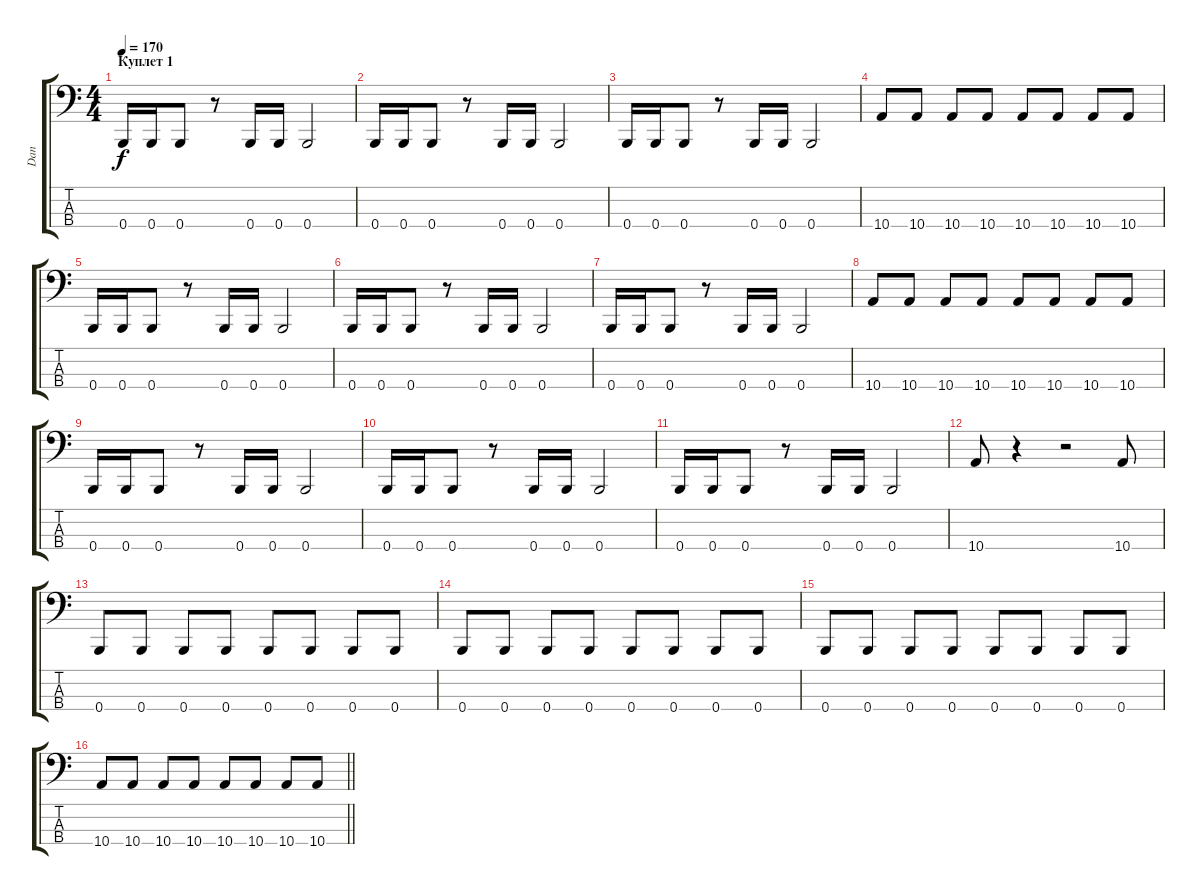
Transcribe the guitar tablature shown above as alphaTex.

\track ("Dan" "Dan") {instrument electricbasspick}
\staff {score tabs}
\tuning (E2 B1 Gb1 B0) {hide}
\ts (4 4)
\section ("" "Куплет 1")
\tempo 170
\clef f4
\ks c
0.4.16{dy f} 0.4.16 0.4.8 r.8 0.4.16 0.4.16 0.4.2 |
0.4.16 0.4.16 0.4.8 r.8 0.4.16 0.4.16 0.4.2 |
0.4.16 0.4.16 0.4.8 r.8 0.4.16 0.4.16 0.4.2 |
10.4.8 10.4.8 10.4.8 10.4.8 10.4.8 10.4.8 10.4.8 10.4.8 |
0.4.16 0.4.16 0.4.8 r.8 0.4.16 0.4.16 0.4.2 |
0.4.16 0.4.16 0.4.8 r.8 0.4.16 0.4.16 0.4.2 |
0.4.16 0.4.16 0.4.8 r.8 0.4.16 0.4.16 0.4.2 |
10.4.8 10.4.8 10.4.8 10.4.8 10.4.8 10.4.8 10.4.8 10.4.8 |
0.4.16 0.4.16 0.4.8 r.8 0.4.16 0.4.16 0.4.2 |
0.4.16 0.4.16 0.4.8 r.8 0.4.16 0.4.16 0.4.2 |
0.4.16 0.4.16 0.4.8 r.8 0.4.16 0.4.16 0.4.2 |
10.4.8 r.4 r.2 10.4.8 |
0.4.8 0.4.8 0.4.8 0.4.8 0.4.8 0.4.8 0.4.8 0.4.8 |
0.4.8 0.4.8 0.4.8 0.4.8 0.4.8 0.4.8 0.4.8 0.4.8 |
0.4.8 0.4.8 0.4.8 0.4.8 0.4.8 0.4.8 0.4.8 0.4.8 |
\barLineRight lightlight
10.4.8 10.4.8 10.4.8 10.4.8 10.4.8 10.4.8 10.4.8 10.4.8
